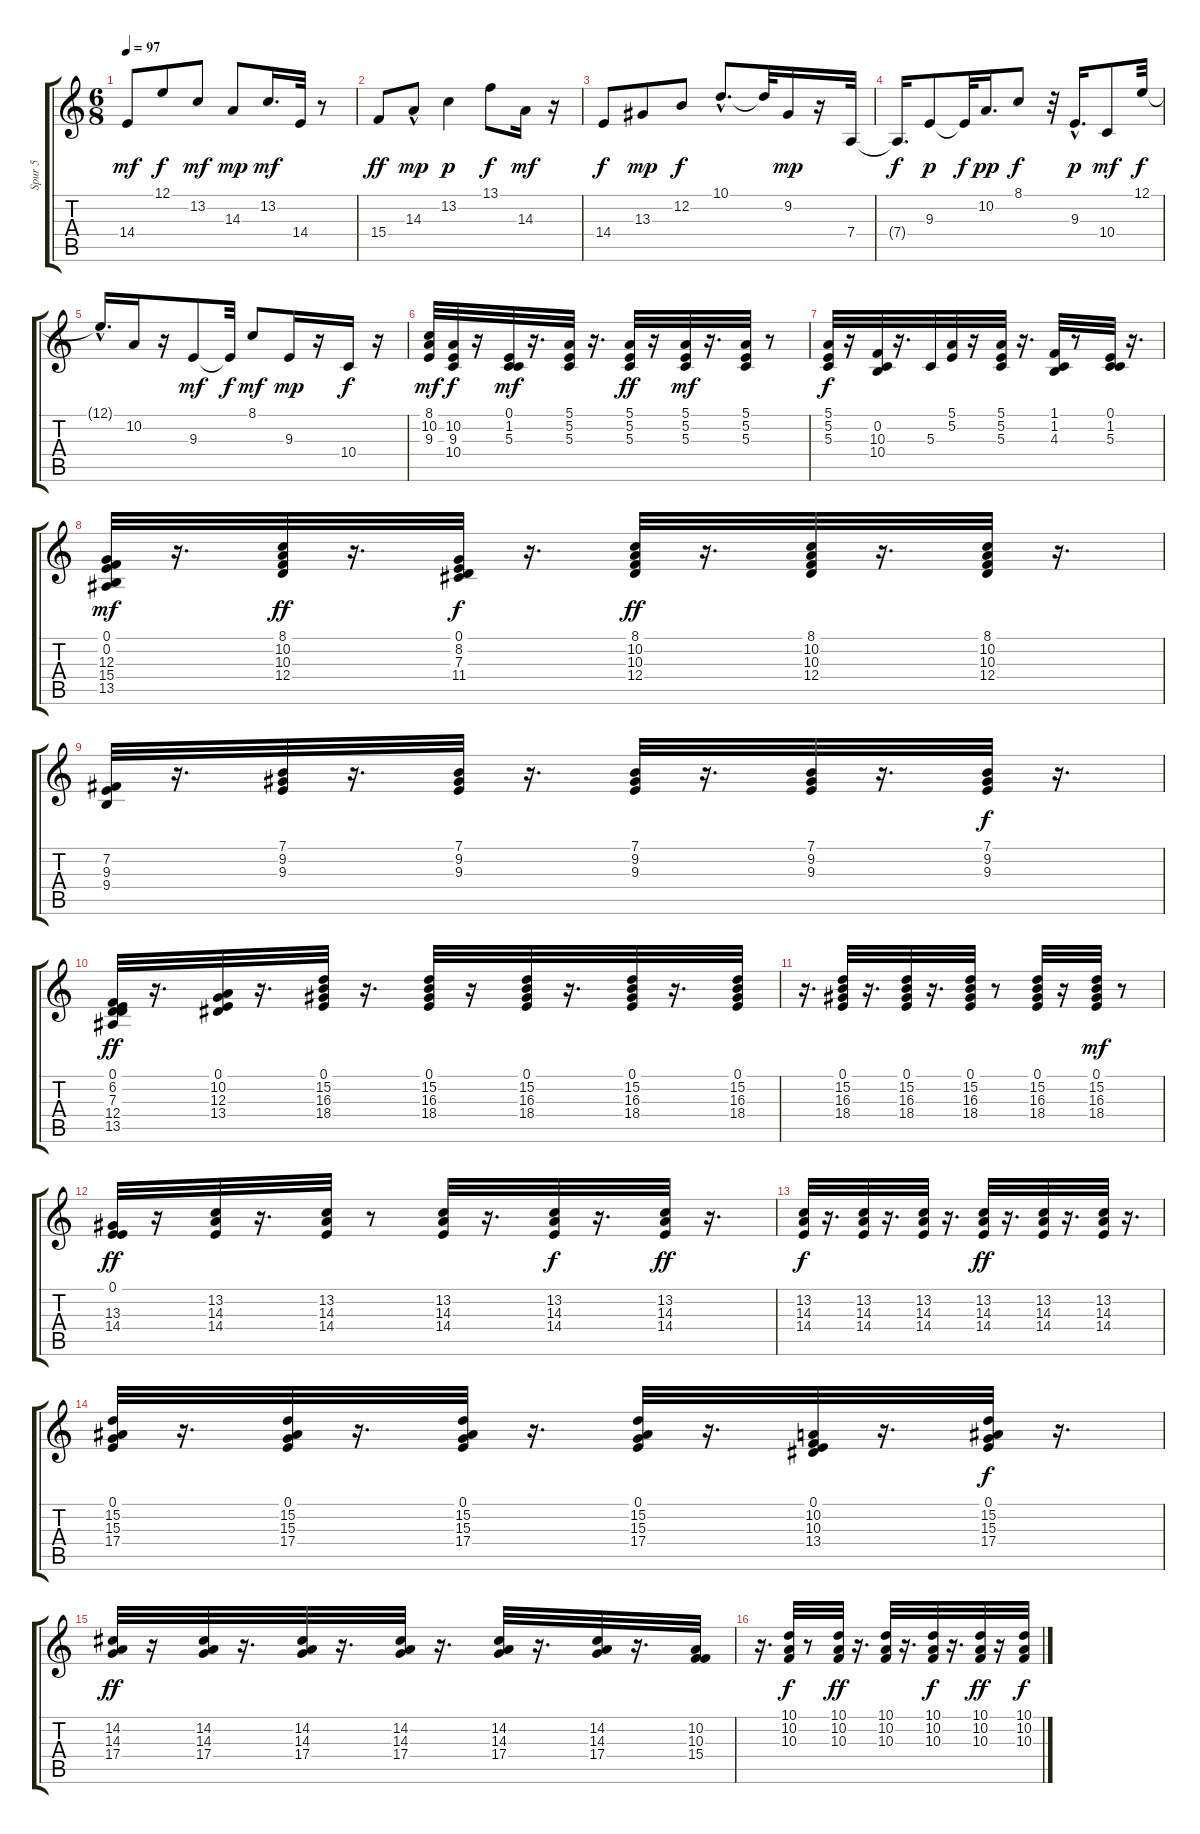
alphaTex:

\track ("Spur 5" "Spur 5") {instrument acousticgrandpiano}
\staff {score tabs}
\tuning (E4 B3 G3 D3 A2 E2) {hide}
\ts (6 8)
\tempo 97
\clef g2
\ks c
14.4.8{dy mf} 12.1.8{dy f} 13.2.8{dy mf} 14.3.8{dy mp} 13.2.16{d dy mf} 14.4.32 r.8 |
15.4.8{dy ff} 14.3{hac}.8{dy mp} 13.2.4{dy p} 13.1.8{dy f} 14.3.16{dy mf} r.16 |
14.4.8{dy f} 13.3.8{dy mp} 12.2.8{dy f} 10.1{hac}.8{d} 10.1{t}.32 9.2.16{dy mp} r.16 7.4.32 |
7.4{t}.16{d dy f} 9.3.8{dy p} 9.3{t}.32{dy f} 10.2.16{d dy pp} 8.1.8{dy f} r.32 9.3{hac}.16{d dy p} 10.4.8{dy mf} 12.1.32{dy f} |
12.1{hac t}.16{d} 10.2.16 r.16 9.3.8{dy mf} 9.3{t}.32{dy f} 8.1.8{dy mf} 9.3.16{dy mp} r.16 10.4.16{dy f} r.16 |
(8.1 10.2 9.3).32{dy mf} (10.2 9.3 10.4).32{dy f} r.16 (0.1 1.2 5.3).32{dy mf} r.16{d} (5.1 5.2 5.3).32 r.16{d} (5.1 5.2 5.3).32{dy ff} r.16 (5.1 5.2 5.3).32{dy mf} r.16{d} (5.1 5.2 5.3).32 r.8 |
(5.1 5.2 5.3).32{dy f} r.16 (0.2 10.3 10.4).32 r.16{d} 5.3.32 (5.1 5.2).32 r.16 (5.1 5.2 5.3).32 r.16{d} (1.1 1.2 4.3).32 r.8 (0.1 1.2 5.3).32 r.16{d} |
(0.1 0.2 12.3 15.4 13.5).32{dy mf} r.16{d} (8.1 10.2 10.3 12.4).32{dy ff} r.16{d} (0.1 8.2 7.3 11.4).32{dy f} r.16{d} (8.1 10.2 10.3 12.4).32{dy ff} r.16{d} (8.1 10.2 10.3 12.4).32 r.16{d} (8.1 10.2 10.3 12.4).32 r.16{d} |
(7.2 9.3 9.4).32 r.16{d} (7.1 9.2 9.3).32 r.16{d} (7.1 9.2 9.3).32 r.16{d} (7.1 9.2 9.3).32 r.16{d} (7.1 9.2 9.3).32 r.16{d} (7.1 9.2 9.3).32{dy f} r.16{d} |
(0.1 6.2 7.3 12.4 13.5).32{dy ff} r.16{d} (0.1 10.2 12.3 13.4).32 r.16{d} (0.1 15.2 16.3 18.4).32 r.16{d} (0.1 15.2 16.3 18.4).32 r.16 (0.1 15.2 16.3 18.4).32 r.16{d} (0.1 15.2 16.3 18.4).32 r.16{d} (0.1 15.2 16.3 18.4).32 |
r.16{d} (0.1 15.2 16.3 18.4).32 r.16{d} (0.1 15.2 16.3 18.4).32 r.16{d} (0.1 15.2 16.3 18.4).32 r.8 (0.1 15.2 16.3 18.4).32 r.16 (0.1 15.2 16.3 18.4).32{dy mf} r.8 |
(0.1 13.3 14.4).32{dy ff} r.16 (13.2 14.3 14.4).32 r.16{d} (13.2 14.3 14.4).32 r.8 (13.2 14.3 14.4).32 r.16{d} (13.2 14.3 14.4).32{dy f} r.16{d} (13.2 14.3 14.4).32{dy ff} r.16{d} |
(13.2 14.3 14.4).32{dy f} r.16{d} (13.2 14.3 14.4).32 r.16{d} (13.2 14.3 14.4).32 r.16{d} (13.2 14.3 14.4).32{dy ff} r.16{d} (13.2 14.3 14.4).32 r.16{d} (13.2 14.3 14.4).32 r.16{d} |
(0.1 15.2 15.3 17.4).32 r.16{d} (0.1 15.2 15.3 17.4).32 r.16{d} (0.1 15.2 15.3 17.4).32 r.16{d} (0.1 15.2 15.3 17.4).32 r.16{d} (0.1 10.2 10.3 13.4).32 r.16{d} (0.1 15.2 15.3 17.4).32{dy f} r.16{d} |
(14.2 14.3 17.4).32{dy ff} r.16 (14.2 14.3 17.4).32 r.16{d} (14.2 14.3 17.4).32 r.16{d} (14.2 14.3 17.4).32 r.16{d} (14.2 14.3 17.4).32 r.16{d} (14.2 14.3 17.4).32 r.16{d} (10.2 10.3 15.4).32 |
r.16{d} (10.1 10.2 10.3).32{dy f} r.8 (10.1 10.2 10.3).32{dy ff} r.16{d} (10.1 10.2 10.3).32 r.16{d} (10.1 10.2 10.3).32{dy f} r.16{d} (10.1 10.2 10.3).32{dy ff} r.16 (10.1 10.2 10.3).32{dy f}
